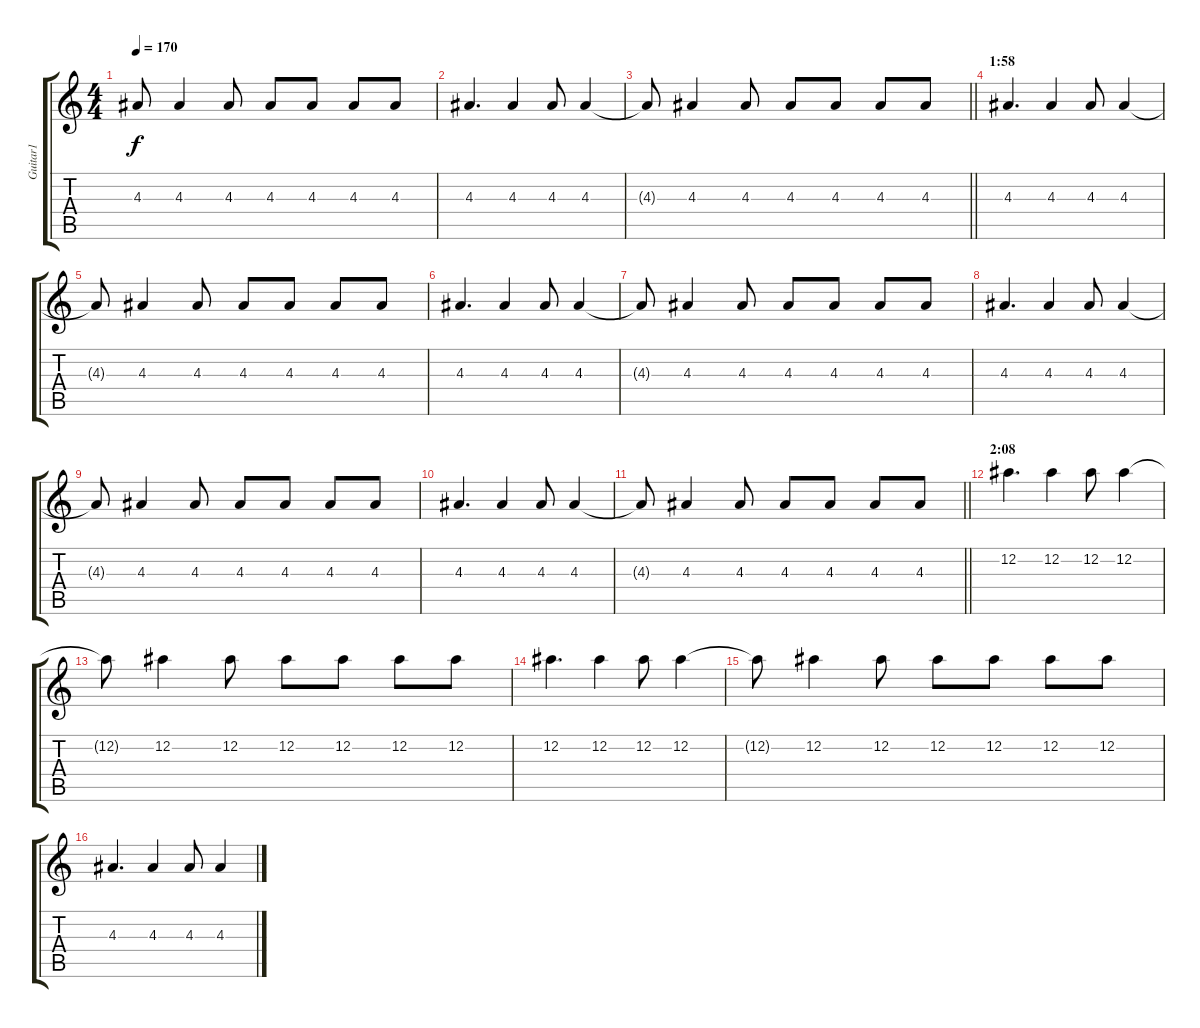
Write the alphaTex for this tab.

\track ("Guitar1" "Guitar1") {instrument electricguitarclean}
\staff {score tabs}
\tuning (Eb4 Bb3 Gb3 Db3 Ab2 Db2) {hide}
\ts (4 4)
\tempo 170
\clef g2
\ks c
4.3{t}.8{dy f} 4.3.4 4.3.8 4.3.8 4.3.8 4.3.8 4.3.8 |
4.3.4{d} 4.3.4 4.3.8 4.3.4 |
\barLineRight lightlight
4.3{t}.8 4.3.4 4.3.8 4.3.8 4.3.8 4.3.8 4.3.8 |
\section ("" "1:58")
4.3.4{d} 4.3.4 4.3.8 4.3.4 |
4.3{t}.8 4.3.4 4.3.8 4.3.8 4.3.8 4.3.8 4.3.8 |
4.3.4{d} 4.3.4 4.3.8 4.3.4 |
4.3{t}.8 4.3.4 4.3.8 4.3.8 4.3.8 4.3.8 4.3.8 |
4.3.4{d} 4.3.4 4.3.8 4.3.4 |
4.3{t}.8 4.3.4 4.3.8 4.3.8 4.3.8 4.3.8 4.3.8 |
4.3.4{d} 4.3.4 4.3.8 4.3.4 |
\barLineRight lightlight
4.3{t}.8 4.3.4 4.3.8 4.3.8 4.3.8 4.3.8 4.3.8 |
\section ("" "2:08")
12.2.4{d} 12.2.4 12.2.8 12.2.4 |
12.2{t}.8 12.2.4 12.2.8 12.2.8 12.2.8 12.2.8 12.2.8 |
12.2.4{d} 12.2.4 12.2.8 12.2.4 |
12.2{t}.8 12.2.4 12.2.8 12.2.8 12.2.8 12.2.8 12.2.8 |
4.3.4{d} 4.3.4 4.3.8 4.3.4
